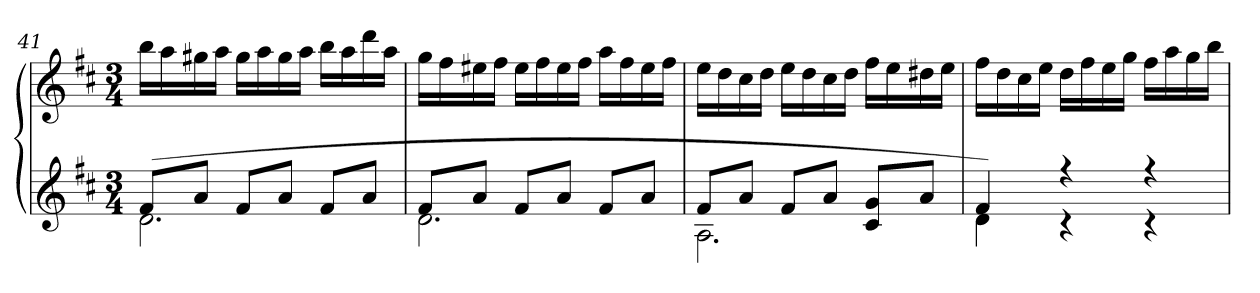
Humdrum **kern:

**kern	**kern
*part1	*part1
*staff2	*staff1
*clefG2	*clefG2
*k[f#c#]	*k[f#c#]
*M3/4	*M3/4
=41	=41
*^	*
(8f#L	2.d	16bbLL
.	.	16aa
8aJ	.	16gg#X
.	.	16aaJJ
8f#L	.	16gg#LL
.	.	16aa
8aJ	.	16gg#
.	.	16aaJJ
8f#L	.	16bbLL
.	.	16aa
8aJ	.	16ddd
.	.	16aaJJ
=42	=42	=42
8f#L	2.d	16ggLL
.	.	16ff#
8aJ	.	16ee#X
.	.	16ff#JJ
8f#L	.	16ee#LL
.	.	16ff#
8aJ	.	16ee#
.	.	16ff#JJ
8f#L	.	16aaLL
.	.	16ff#
8aJ	.	16ee#
.	.	16ff#JJ
=43	=43	=43
8f#L	2.A	16eeLL
.	.	16dd
8aJ	.	16cc#
.	.	16ddJJ
8f#L	.	16eeLL
.	.	16dd
8aJ	.	16cc#
.	.	16ddJJ
8c# 8gL	.	16ff#LL
.	.	16ee
8aJ	.	16dd#X
.	.	16eeJJ
=44	=44	=44
4f#)	4d	16ff#LL
.	.	16dd
.	.	16cc#
.	.	16eeJJ
4r	4r	16ddLL
.	.	16ff#
.	.	16ee
.	.	16ggJJ
4r	4r	16ff#LL
.	.	16aa
.	.	16gg
.	.	16bbJJ
*v	*v	*
=	=
*-	*-
